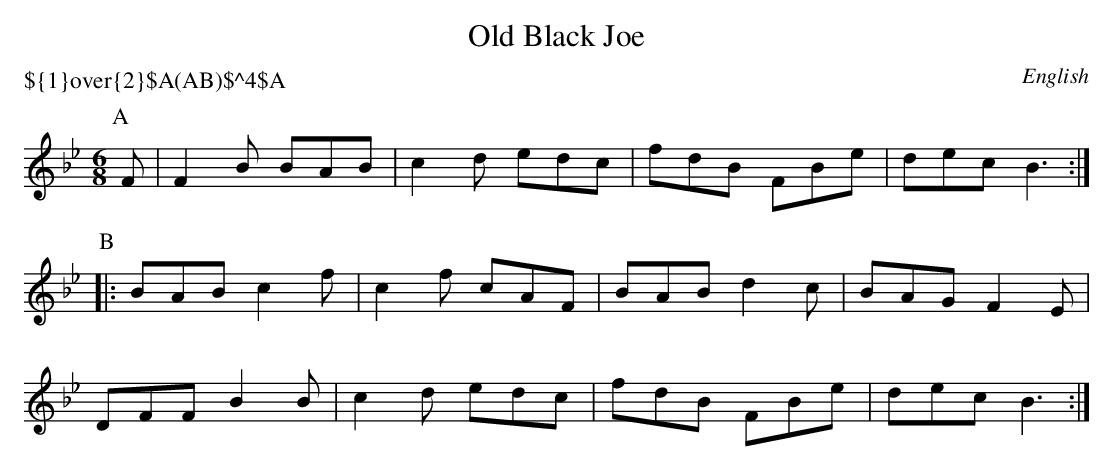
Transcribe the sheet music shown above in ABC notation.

X:1
T:Old Black Joe
O:English
P:${1}\over{2}$A(AB)$^4$A
K:Bb
M:6/8
L:1/8
P:A
F | F2 B BAB | c2 d edc | fdB FBe | dec B3 :|
P:B
|: BAB c2 f | c2 f cAF | BAB d2 c | BAG F2 E |
DFF B2 B | c2 d edc | fdB FBe  | dec B3  :|
